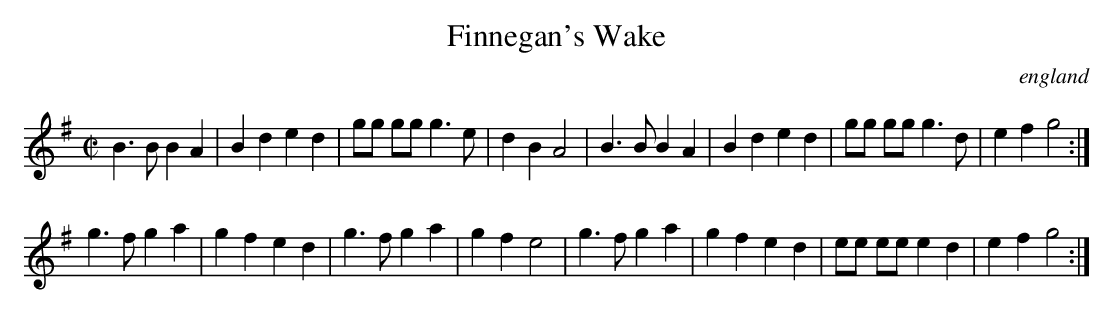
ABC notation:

X:1
T:Finnegan's Wake
O:england
M:C|
L:1/4
K:G
B>B BA|Bd ed|g/g/ g/g/ g>e|dB A2|B>B BA|Bd ed|g/g/ g/g/ g>d|ef g2:|
g>f ga|gf ed|g>f       ga |gf e2|g>f ga|gf ed|e/e/ e/e/ ed |ef g2:|
